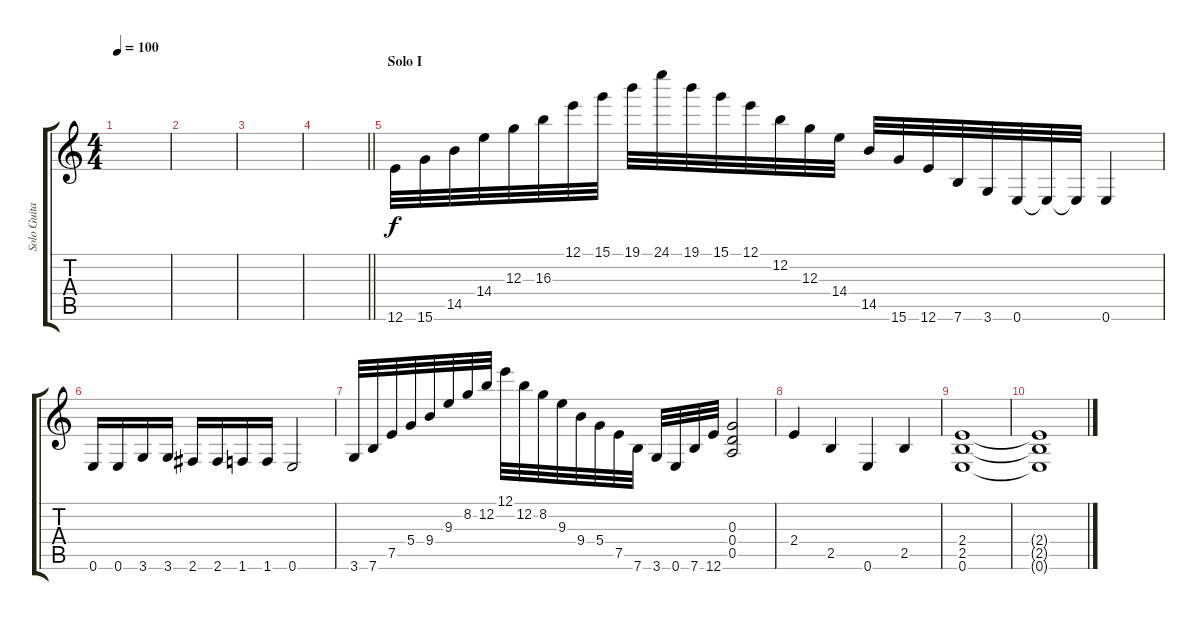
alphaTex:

\track ("Solo Guitar" "Solo Guita") {instrument distortionguitar}
\staff {score tabs}
\tuning (E4 B3 G3 D3 A2 E2) {hide}
\ts (4 4)
\tempo 100
\clef g2
\ks c
|
|
|
\barLineRight lightlight
|
\section ("" "Solo I")
12.6.32 15.6.32 14.5.32 14.4.32 12.3.32 16.3.32 12.1.32 15.1.32 19.1.32 24.1.32 19.1.32 15.1.32 12.1.32 12.2.32 12.3.32 14.4.32 14.5.32 15.6.32 12.6.32 7.6.32 3.6.32 0.6.32 0.6{t}.32 0.6{t}.32 0.6.4 |
0.6.16 0.6.16 3.6.16 3.6.16 2.6.16 2.6.16 1.6.16 1.6.16 0.6.2 |
3.6.32 7.6.32 7.5.32 5.4.32 9.4.32 9.3.32 8.2.32 12.2.32 12.1.32 12.2.32 8.2.32 9.3.32 9.4.32 5.4.32 7.5.32 7.6.32 3.6.32 0.6.32 7.6.32 12.6.32 (0.3 0.4 0.5).2 |
2.4.4{balance 0} 2.5.4{balance 16} 0.6.4{balance 0} 2.5.4{balance 16} |
(2.4 2.5 0.6).1{volume 7} |
(2.4{t} 2.5{t} 0.6{t}).1{volume 0}
